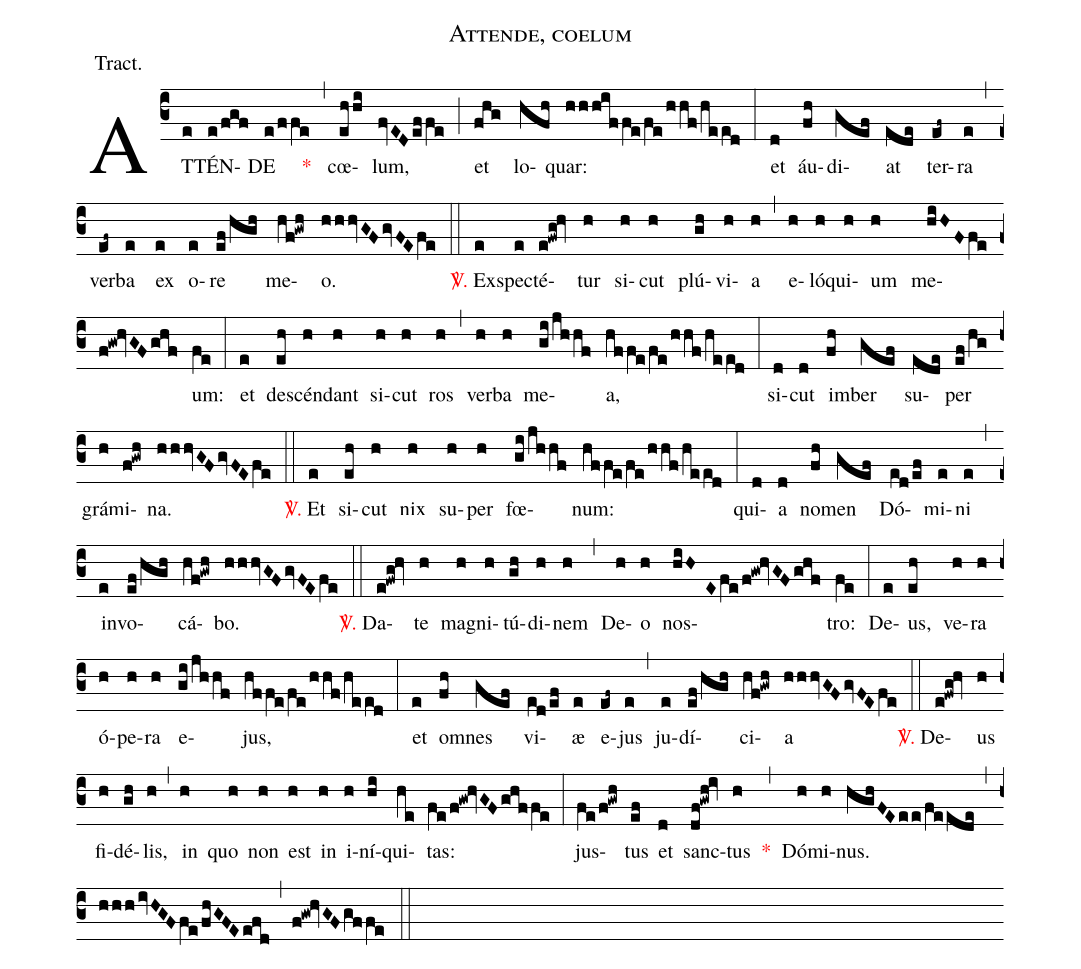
name:Attende, coelum;
annotation:Tract.;
mode:VIII.;
%%
(c3) AT(e)TÉN(e/fgf)DE(e/ffe) <v>\red{*}</v>(,) cœ(ehhi)lum,(fvED/effe) (;) et(fhg) lo(hfh)quar:(hhhiffe/fe/hhf/heed) (:) et(d) áu(fh)di(gef)at(ede) ter(ef~)ra(e) (,) ver(ef~)ba(e) ex(e) o(e)re(ef/hgh) me(hf!gwh)o.(hhhvGF/gvFE/fe) (::) <v>\red{\Vbar.}</v> Ex(e)spec(e)té(e!fwg!hv)tur(h) si(h)cut(h) plú(gh)vi(h)a(h) (,) e(h)ló(h)qui(h)um(h) me(hiHF/fe/f!gw!hvGF/ghf)um:(fe) (:) et(e) de(eh)scén(h)dant(h) si(h)cut(h) ros(h) (,) ver(h)ba(h) me(gi/jhhf)a,(hffe/fe/hhf/heed) (:) si(d)cut(d) im(fh)ber(gef) su(ede)per(ef/hg) grá(h)mi(f!gwh)na.(hhhvGF/gvFE/fe) (::) <v>\red{\Vbar.}</v> Et(e) si(eh)cut(h) nix(h) su(h)per(h) fœ(gi/jhhf)num:(hffe/fe/hhf/heed) (:) qui(d)a(d) no(fh)men(gef) Dó(ed/ef)mi(e)ni(e) (,) in(e)vo(ef/hgh)cá(hf!gwh)bo.(hhhvGF/gvFE/fe) (::) <v>\red{\Vbar.}</v> Da(e!fwg!hv)te(h) ma(h)gni(h)tú(gh)di(h)nem(h) (,) De(h)o(h) nos(hiHE/fe/f!gw!hvGF/ghf)tro:(fe) (:) De(e)us,(eh) ve(h)ra(h) ó(h)pe(h)ra(h) e(gi/jhhf)jus,(hffe/fe/hhf/heed) (:) et(e) om(fh)nes(gef) vi(ed/ef)æ(e) e(ef~)jus(e) (,) ju(e)dí(ef/hgh)ci(hf!gwh)a(hhhvGF/gvFE/fe) (::) <v>\red{\Vbar.}</v> De(e!fwg!hv)us(h) fi(h)dé(gh)lis,(h) (,) in(h) quo(h) non(h) est(h) in(h) i(h)ní(hi)qui(he)tas:(fe/f!gw!hvGF/ghffe) (:) jus(fe/f!gwh)tus(ef) et(d) sanc(df!gwh!iv)tus(h) <v>\red{*}</v>(,) Dó(h)mi(h)nus.(hghFEee/feede) (,) (hhh/ivHGFfe/fhGFEefd) (,) (f!gw!hvGF/gffe) (::)
